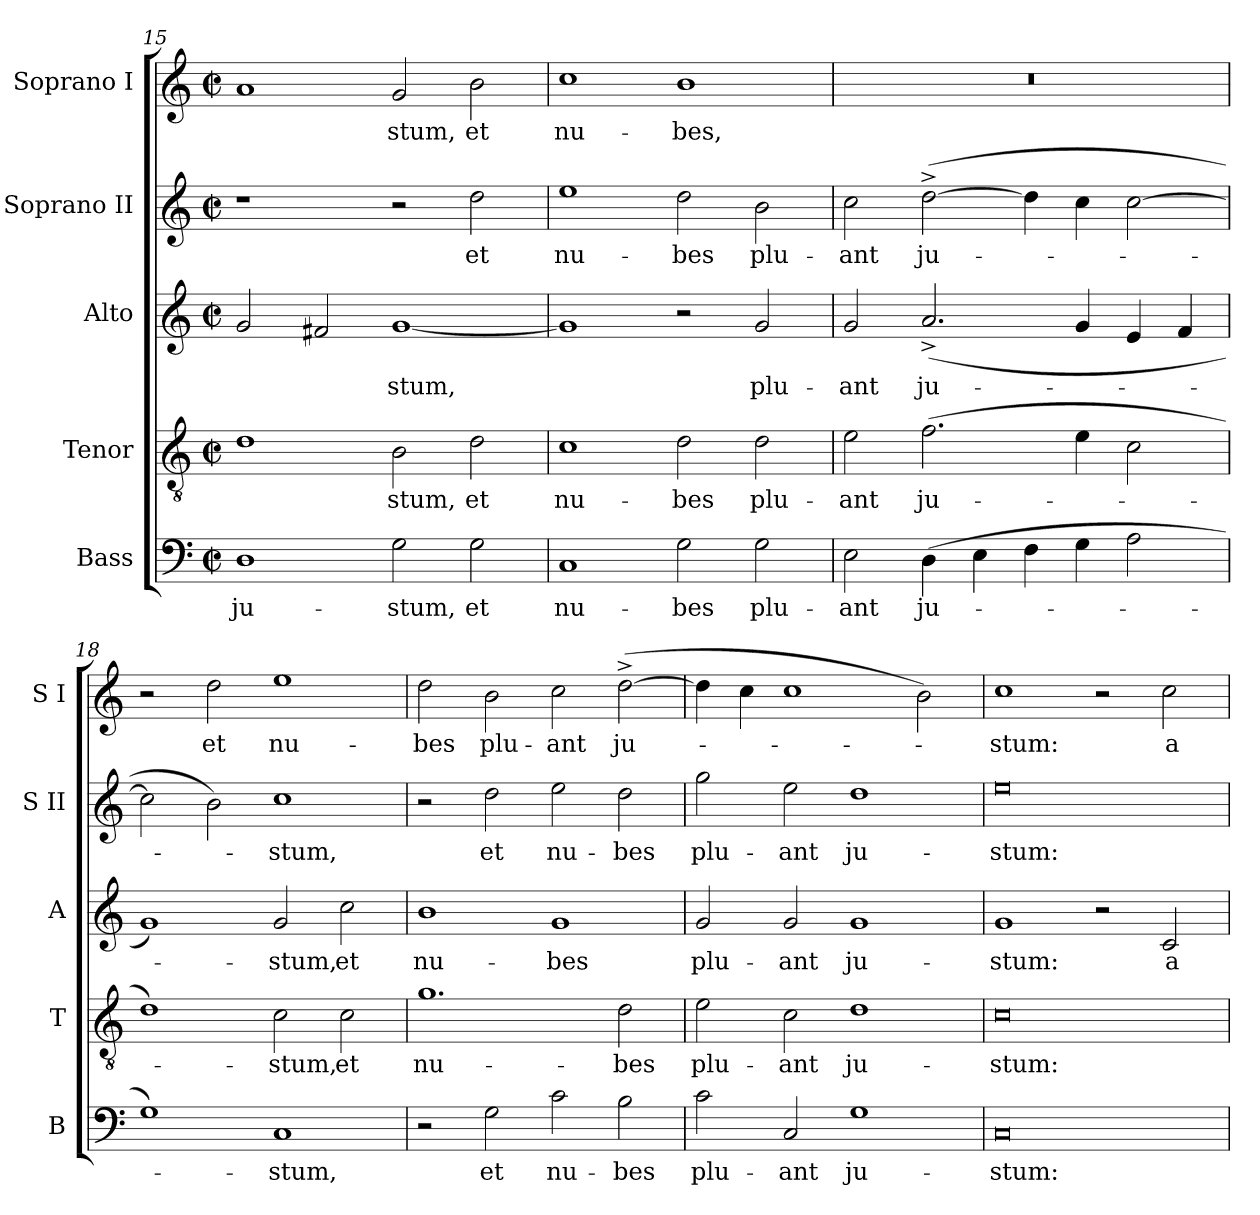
**kern	**text	**kern	**text	**kern	**text	**kern	**text	**kern	**text
*part5	*part5	*part4	*part4	*part3	*part3	*part2	*part2	*part1	*part1
*staff5	*staff5	*staff4	*staff4	*staff3	*staff3	*staff2	*staff2	*staff1	*staff1
*I"Bass	*	*I"Tenor	*	*I"Alto	*	*I"Soprano II	*	*I"Soprano I	*
*I'B	*	*I'T	*	*I'A	*	*I'S II	*	*I'S I	*
!!LO:LB:g=z
*clefF4	*	*clefGv2	*	*clefG2	*	*clefG2	*	*clefG2	*
*k[]	*	*k[]	*	*k[]	*	*k[]	*	*k[]	*
*C:	*	*C:	*	*C:	*	*C:	*	*C:	*
*M4/2	*	*M4/2	*	*M4/2	*	*M4/2	*	*M4/2	*
*met(c|)	*	*met(c|)	*	*met(c|)	*	*met(c|)	*	*met(c|)	*
=15	=15	=15	=15	=15	=15	=15	=15	=15	=15
!	!LO:LY:b	!	!	!	!	!	!	!	!
1D	ju-	1d	.	2g	.	1r	.	1a	.
.	.	.	.	2f#X	.	.	.	.	.
!	!LO:LY:b	!	!LO:LY:b	!	!LO:LY:b	!	!	!	!LO:LY:b
2G	-stum,	2B	stum,	[1g	stum,	2r	.	2g	stum,
!	!LO:LY:b	!	!LO:LY:b	!	!	!	!LO:LY:b	!	!LO:LY:b
2G	et	2d	et	.	.	2dd	et	2b	et
=16	=16	=16	=16	=16	=16	=16	=16	=16	=16
!	!LO:LY:b	!	!LO:LY:b	!	!	!	!LO:LY:b	!	!LO:LY:b
1C	nu-	1c	nu-	1g]	.	1ee	nu-	1cc	nu-
!	!LO:LY:b	!	!LO:LY:b	!	!	!	!LO:LY:b	!	!LO:LY:b
2G	-bes	2d	-bes	2r	.	2dd	-bes	1b	-bes,
!	!LO:LY:b	!	!LO:LY:b	!	!LO:LY:b	!	!LO:LY:b	!	!
2G	plu-	2d	plu-	2g	plu-	2b	plu-	.	.
=17	=17	=17	=17	=17	=17	=17	=17	=17	=17
!	!LO:LY:b	!	!LO:LY:b	!	!LO:LY:b	!	!LO:LY:b	!	!
2E	-ant	2e	-ant	2g	-ant	2cc	-ant	0r	.
!	!LO:LY:b	!	!LO:LY:b	!	!LO:LY:b	!	!LO:LY:b	!	!
(>4D	ju-	(>2.f	ju-	(<2.a^	ju-	(>[2dd^	ju-	.	.
4E	.	.	.	.	.	.	.	.	.
4F	.	.	.	.	.	4dd]	.	.	.
4G	.	4e	.	4g	.	4cc	.	.	.
2A	.	2c	.	4e	.	[2cc	.	.	.
.	.	.	.	4f	.	.	.	.	.
=18	=18	=18	=18	=18	=18	=18	=18	=18	=18
1G)	.	1d)	.	1g)	.	2cc]	.	2r	.
!	!	!	!	!	!	!	!	!	!LO:LY:b
.	.	.	.	.	.	2b)	.	2dd	et
!	!LO:LY:b	!	!LO:LY:b	!	!LO:LY:b	!	!LO:LY:b	!	!LO:LY:b
1C	stum,	2c	stum,	2g	stum,	1cc	stum,	1ee	nu-
!	!	!	!LO:LY:b	!	!LO:LY:b	!	!	!	!
.	.	2c	et	2cc	et	.	.	.	.
=19	=19	=19	=19	=19	=19	=19	=19	=19	=19
!	!	!	!LO:LY:b	!	!LO:LY:b	!	!	!	!LO:LY:b
2r	.	1.g	nu-	1b	nu-	2r	.	2dd	-bes
!	!LO:LY:b	!	!	!	!	!	!LO:LY:b	!	!LO:LY:b
2G	et	.	.	.	.	2dd	et	2b	plu-
!	!LO:LY:b	!	!	!	!LO:LY:b	!	!LO:LY:b	!	!LO:LY:b
2c	nu-	.	.	1g	-bes	2ee	nu-	2cc	-ant
!	!LO:LY:b	!	!LO:LY:b	!	!	!	!LO:LY:b	!	!LO:LY:b
2B	-bes	2d	-bes	.	.	2dd	-bes	(>[2dd^	ju-
=20	=20	=20	=20	=20	=20	=20	=20	=20	=20
!	!LO:LY:b	!	!LO:LY:b	!	!LO:LY:b	!	!LO:LY:b	!	!
2c	plu-	2e	plu-	2g	plu-	2gg	plu-	4dd]	.
.	.	.	.	.	.	.	.	4cc	.
!	!LO:LY:b	!	!LO:LY:b	!	!LO:LY:b	!	!LO:LY:b	!	!
2C	-ant	2c	-ant	2g	-ant	2ee	-ant	1cc	.
!	!LO:LY:b	!	!LO:LY:b	!	!LO:LY:b	!	!LO:LY:b	!	!
1G	ju-	1d	ju-	1g	ju-	1dd	ju-	.	.
.	.	.	.	.	.	.	.	2b)	.
=21	=21	=21	=21	=21	=21	=21	=21	=21	=21
!	!LO:LY:b	!	!LO:LY:b	!	!LO:LY:b	!	!LO:LY:b	!	!LO:LY:b
0C	-stum:	0c	-stum:	1g	-stum:	0ee	-stum:	1cc	stum:
.	.	.	.	2r	.	.	.	2r	.
!	!	!	!	!	!LO:LY:b	!	!	!	!LO:LY:b
.	.	.	.	2c	a-	.	.	2cc	a-
=	=	=	=	=	=	=	=	=	=
*-	*-	*-	*-	*-	*-	*-	*-	*-	*-
